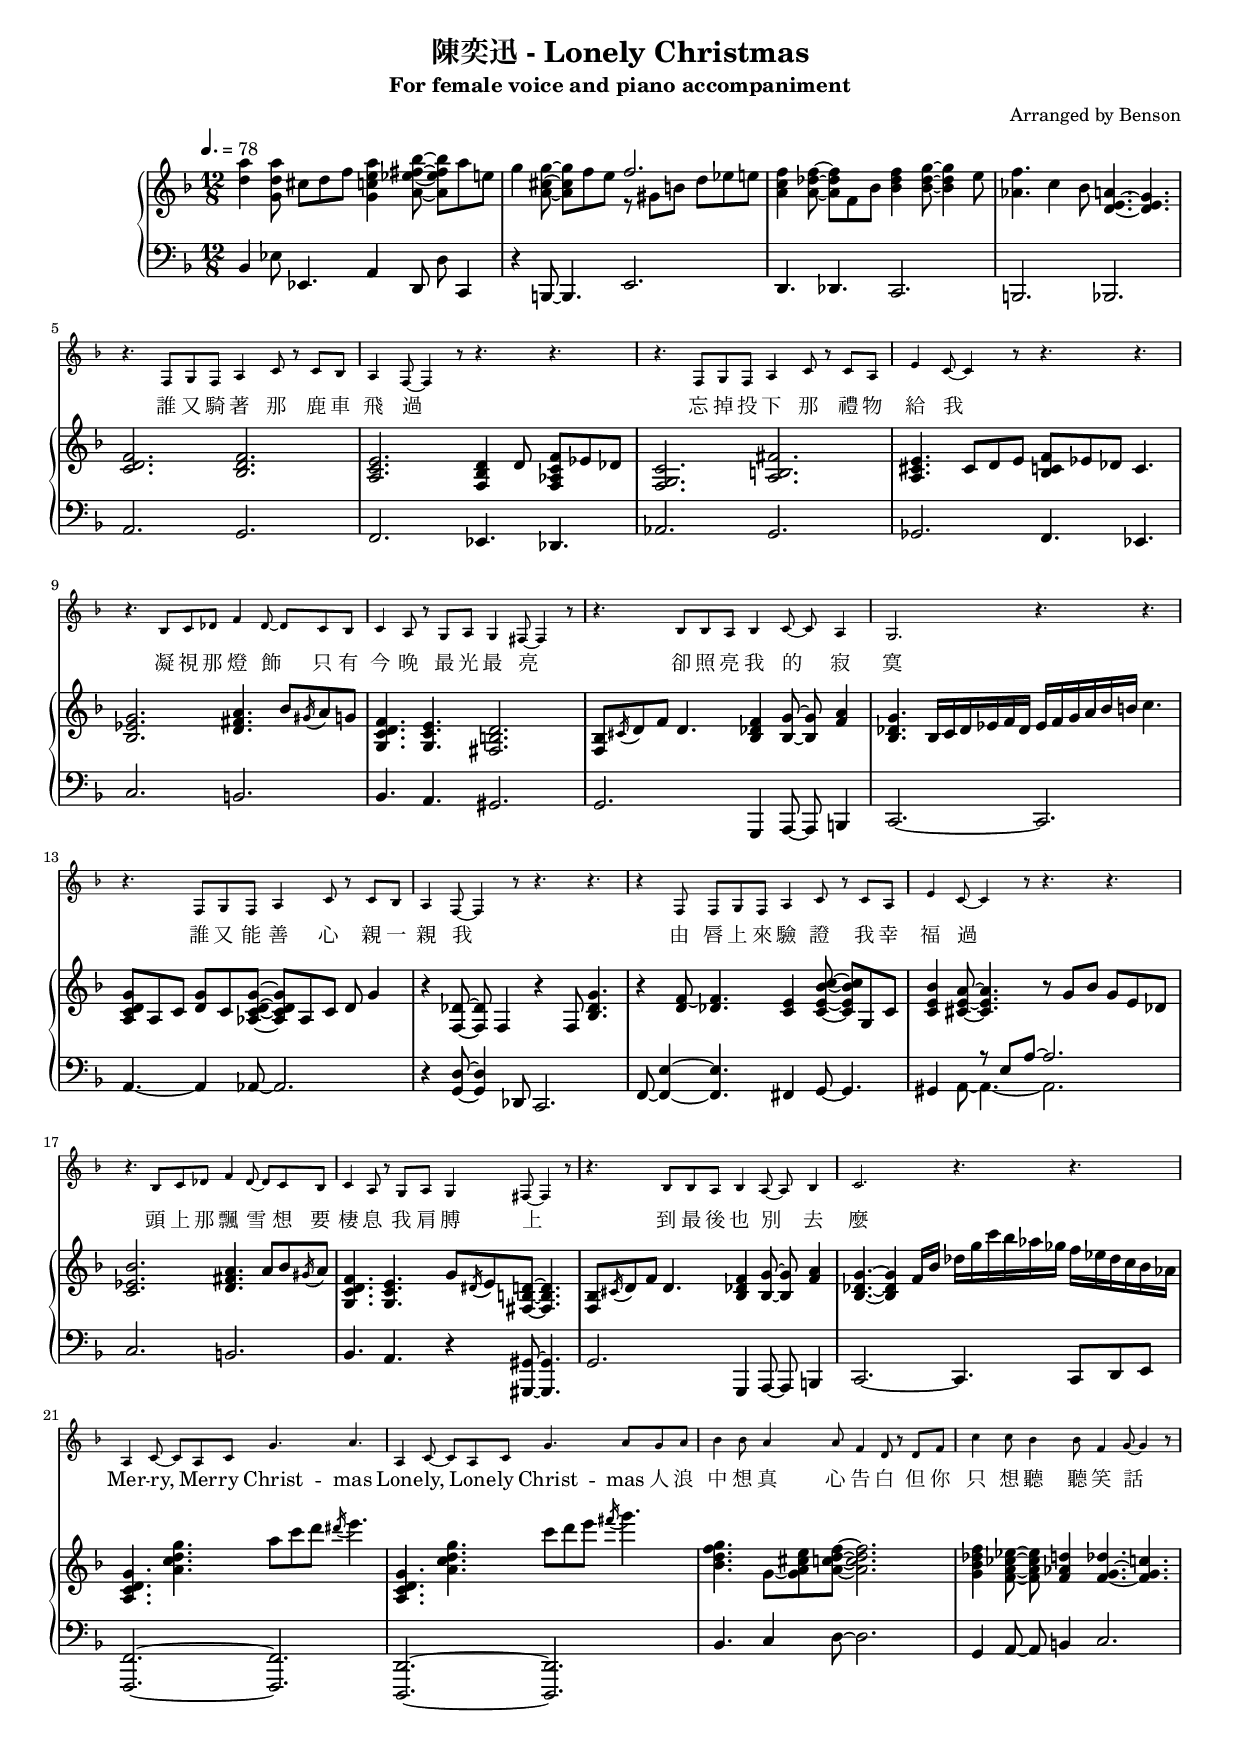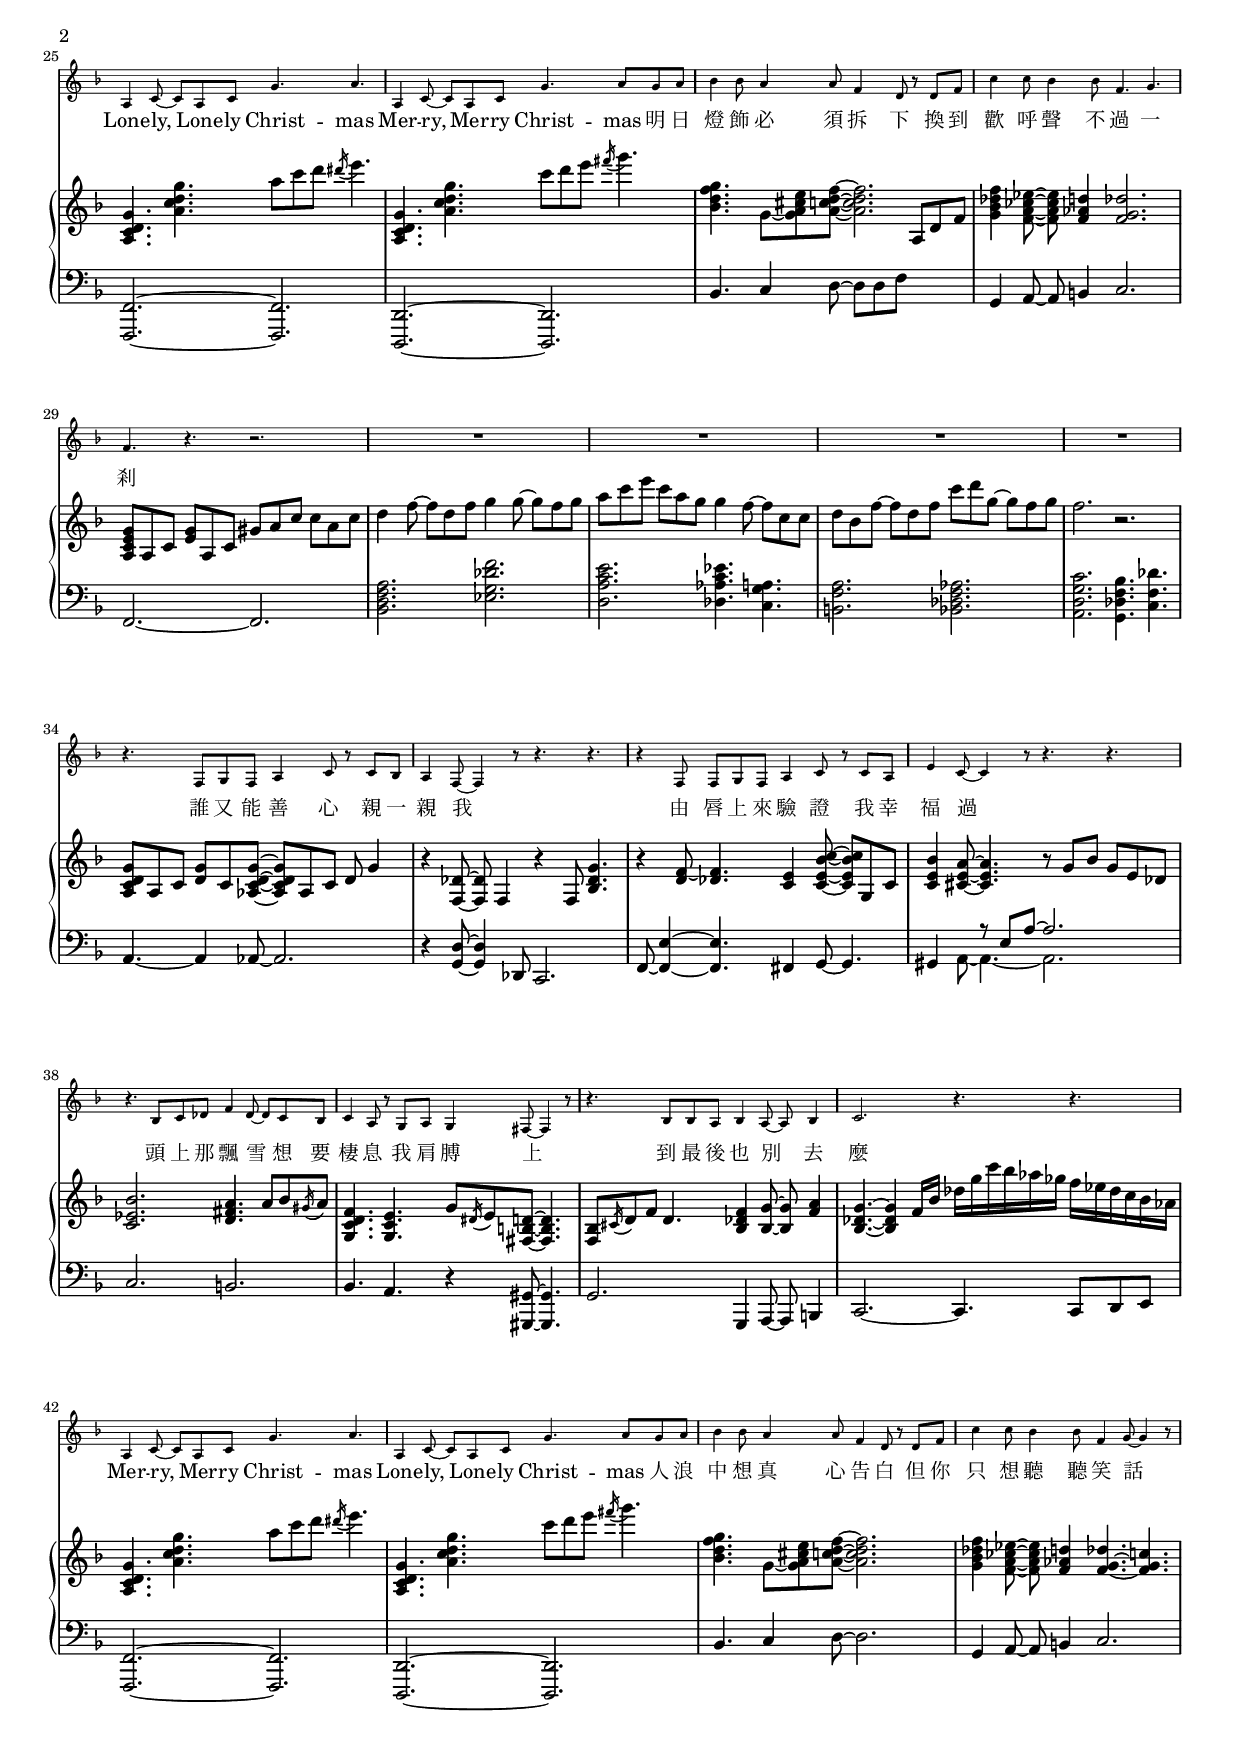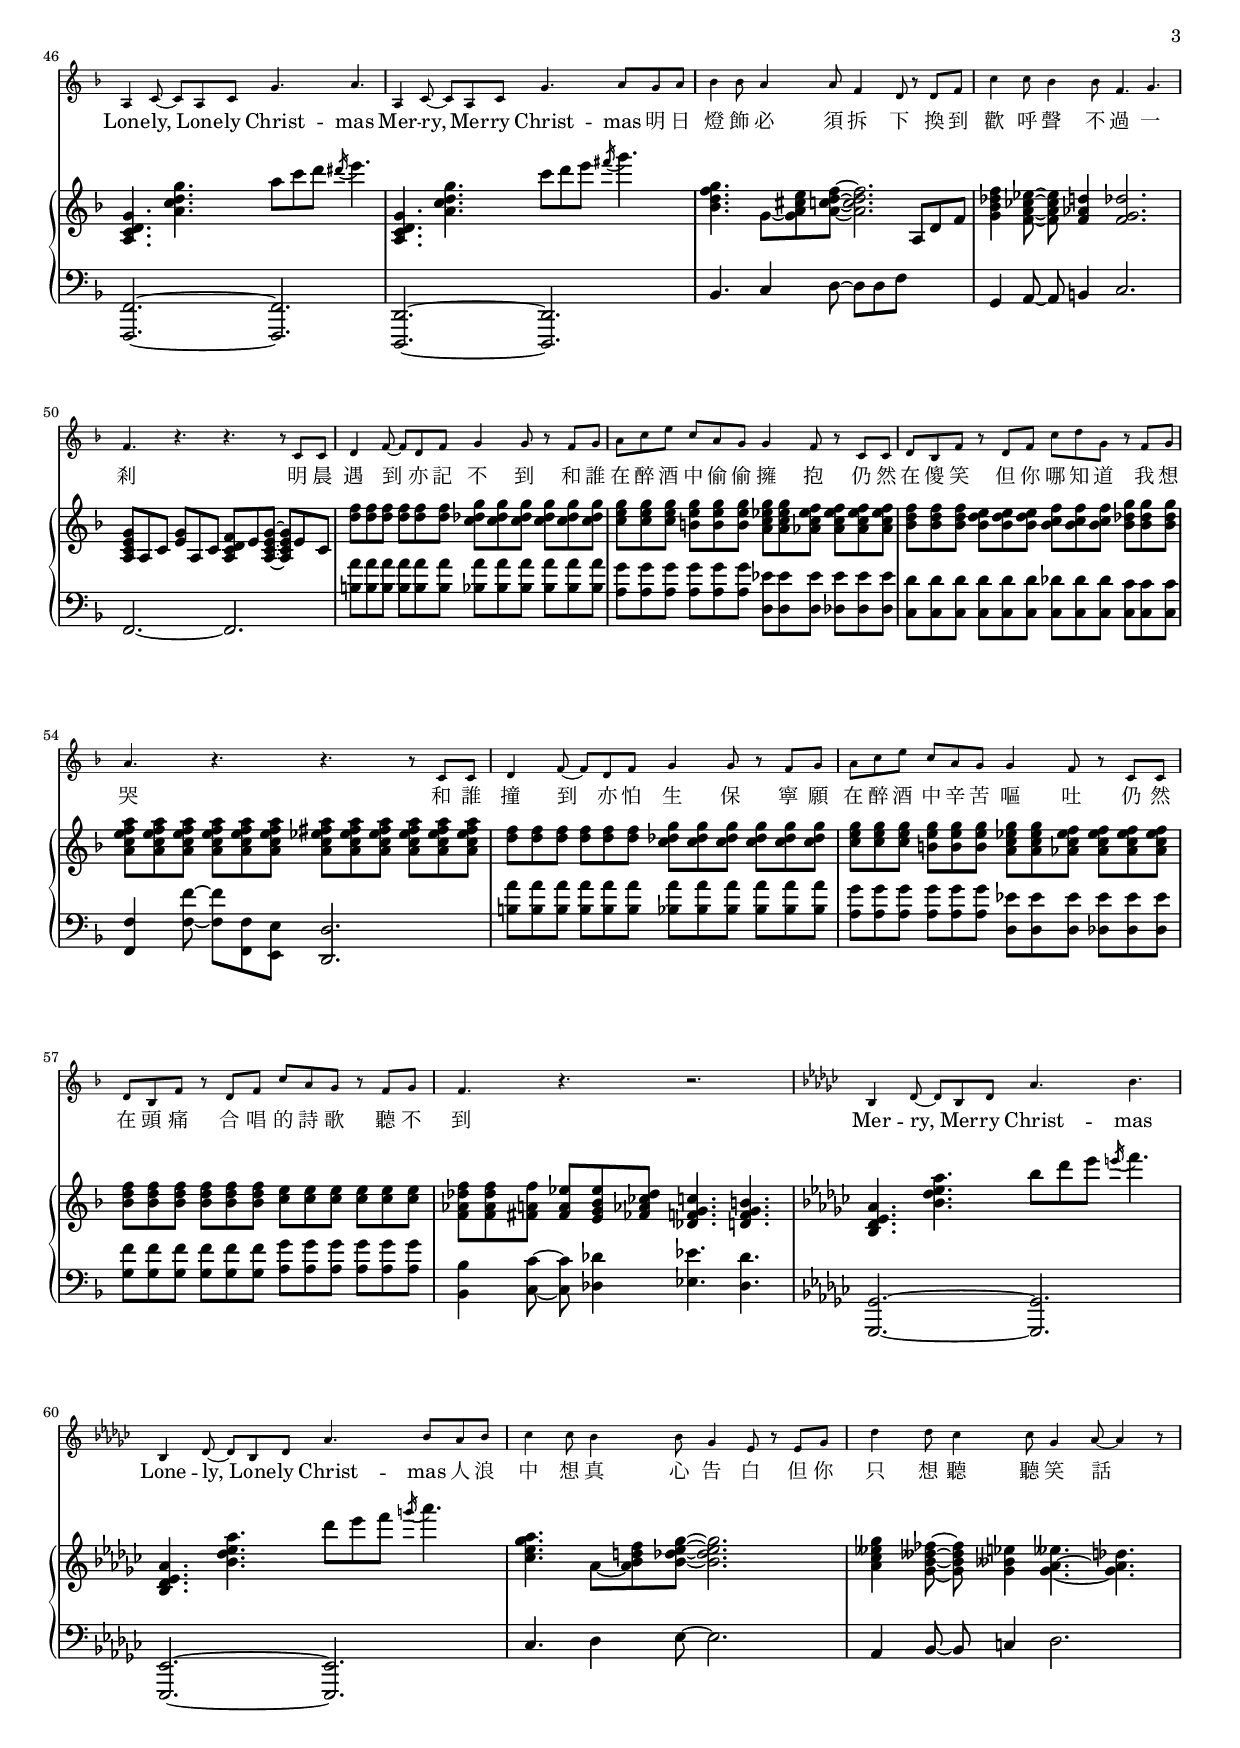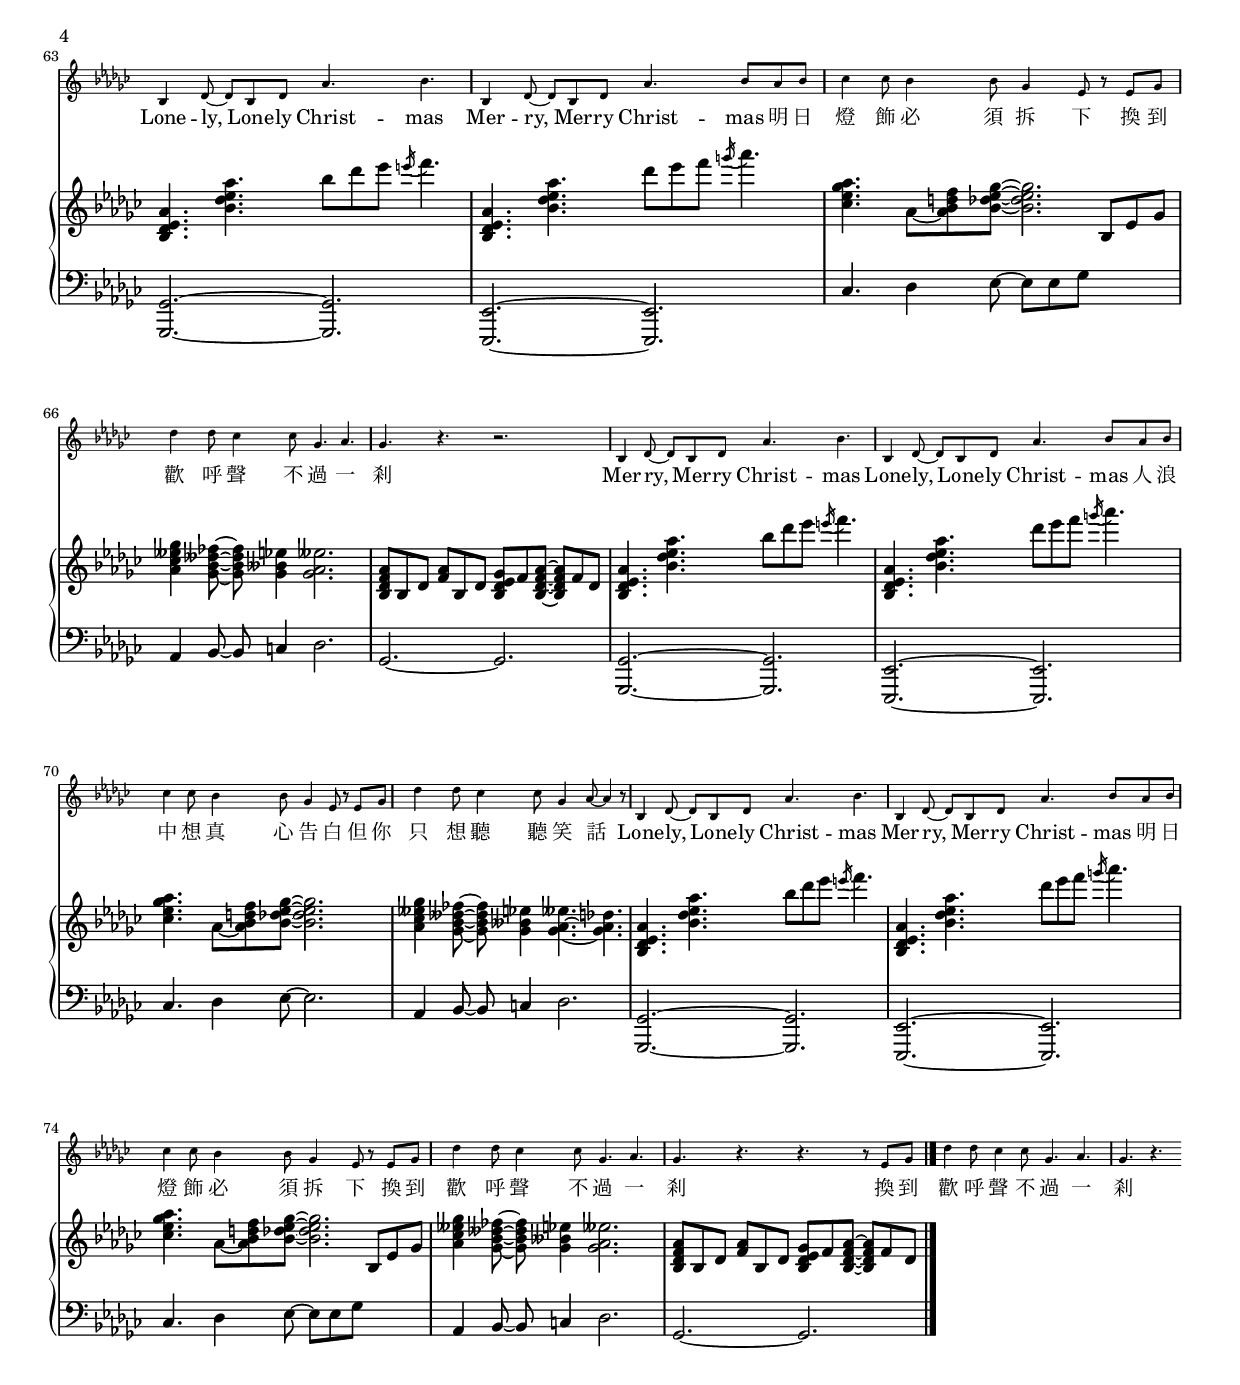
\version "2.18.2"
#(set-global-staff-size 16)

%%%%%%%%%%%%%%%%%%%%%%%%%%%%%%%%%%%%%%%%%%%%%%%%%%%%%%%%%%%%%%%%%%%%%%%%%%%%%%%%%%%%%%%%%%
%%  http://lsr.di.unimi.it/LSR/Item?id=445

%LSR by Jay Anderson.
%modyfied by Simon Albrecht on March 2014.
%=> http://lilypond.1069038.n5.nabble.com/LSR-445-error-td160662.html

#(define (octave-up m t)
 (let* ((octave (1- t))
      (new-note (ly:music-deep-copy m))
      (new-pitch (ly:make-pitch
        octave
        (ly:pitch-notename (ly:music-property m 'pitch))
        (ly:pitch-alteration (ly:music-property m 'pitch)))))
  (set! (ly:music-property new-note 'pitch) new-pitch)
  new-note))

#(define (octavize-chord elements t)
 (cond ((null? elements) elements)
     ((eq? (ly:music-property (car elements) 'name) 'NoteEvent)
       (cons (car elements)
             (cons (octave-up (car elements) t)
                   (octavize-chord (cdr elements) t))))
     (else (cons (car elements) (octavize-chord (cdr elements ) t)))))

#(define (octavize music t)
 (if (eq? (ly:music-property music 'name) 'EventChord)
       (ly:music-set-property! music 'elements (octavize-chord
(ly:music-property music 'elements) t)))
 music)

makeOctaves = #(define-music-function (parser location arg mus) (integer? ly:music?)
 (music-map (lambda (x) (octavize x arg)) (event-chord-wrap! mus)))
%%%%%%%%%%%%%%%%%%%%%%%%%%%%%%%%%%%%%%%%%%%%%%%%%%%%%%%%%%%%%%%%%%%%%%%%%%%%%%%%%%%%%%%%%%


\header {
  title = "陳奕迅 - Lonely Christmas"
  subtitle = "For female voice and piano accompaniment"
  arranger = "Arranged by Benson"
}

upper-prelude = \relative c {
  <a''' e'>4 <d, a' e'>8 gis a c <d, g b e>4 <e bes' cis f>8~ q e' b
  d4 <e, gis d'>8~ q c' b << { c2. } \\ { r8 dis, fis a bes b } >>
  <e, g c>4 <e aes c>8~ q c f <f aes c>4 <f aes d>8~ q4 b8
  <ees, c'>4. g4 f8 <a, b e>4.~ <a b d>
}

lower-prelude = \relative c {
  f4 bes8 bes,4. e4 a,8 a' g,4 r4 fis8~ fis4. b2.
  a4. aes4. g2. fis2. f
}

lower-melodya = \relative c {
  e2. d c bes4. aes
  ees'2. d des c4. bes
  g'2. fis f4. e dis2.
  d2. d,4 e8~ e fis4 g2.~ g2.
}

upper-melodya = \relative c' {
  \clef treble
  <g' a c>2. <f a c> <e g b> <c f a>4 a'8 <c, ees g c>8 bes' aes
  <c, d g>2. <e fis cis'> <e gis b>4. gis8 a b <f g c>8 bes aes g4.
  <f bes d>2. <a cis e>4. f'8 \acciaccatura dis16 e8 d <d, g a c>4. <d g b> <cis fis a>2.
  <c f>8 \acciaccatura gis'16 a8 c a4. <f aes c>4 <f d'>8~ q <c' e>4 <f, aes d>4.
  f16 g aes bes c aes bes c d e f fis g4.
}

lower-melodya-dash = \relative c {
  e4.~ e4 ees8~ ees2.
  r4 <d a'>8~ q4 aes8 g2.
  c8~ <c b'>4~ q4. cis4 d8~ d4. dis4 << { s8 r8 b' e~ e2. } \\ { e,8~ e4.~ e2. } >>
  g2. fis f4. e r4 <dis dis,>8~ q4.
  d2. d,4 e8~ e fis4 g2.~ g4. g8 a b
}

upper-melodya-dash = \relative c' {
  <e g a d>8 e g <a d> g <ees g a d>~ q ees g a d4
  r4 <c, aes'>8~ q8 c4 r4 c8 <f aes d>4.
  r4 <a c>8~ <aes c>4. <g b>4 <g b f' g>8~ q8 d8 g <g b f'>4 <gis b e>8~ q4. r8 d' f d b aes
  <g bes f'>2. <a cis e>4. e'8 f \acciaccatura dis16 e8 <d, g a c>4. <d g b> d'8 \acciaccatura ais16 b8 <cis, fis a>8~ q4.
  <c f>8 \acciaccatura gis'16 a8 c a4. <f aes c>4 <f d'>8~ q <c' e>4 <f, aes d>4.~ q4
  c'16 f aes d g f ees des c bes aes g f ees
}

lower-melodyb = \relative c, {
  <c c'>2.~ q
  <a a'>~ q
  f''4. g4 a8~ a2.
  d,4 e8~ e fis4 g2.
  <c,, c'>2.~ q
  <a a'>~ q
  f''4. g4 a8~ a a c \change Staff = "right" e a c
  \change Staff = "left"
  d,,4 e8~ e fis4 g2. c,2.~ c
}

upper-melodyb = \relative c {
  % \clef bass % depending on transpoing interval
  <e' g a d>4.
  % \clef treble % depending on transpoing interval
  <e' g a d>4. e'8 g a \acciaccatura ais16 b4.
  % \clef bass % depending on transpoing interval
  <e,,, g a d>4.
  % \clef treble % depending on transpoing interval
  <e' g a d>4. g'8 a b \acciaccatura cis16 d4.
  <f,, a c d>4. d8~ <d e gis b>8 <e g a c>8~ q2.
  <d f aes c>4 <c e ges bes>8~ q <c ees a>4 <c d aes'>4.~ <c d g>
  % \clef bass % depending on transpoing interval
  <e, g a d>4.
  % \clef treble % depending on transpoing interval
  <e' g a d>4. e'8 g a \acciaccatura ais16 b4.
  % \clef bass % depending on transpoing interval
  <e,,, g a d>4.
  % \clef treble % depending on transpoing interval
  <e' g a d>4. g'8 a b \acciaccatura cis16 d4.
  <f,, a c d>4. d8~ <d e gis b>8 <e g a c>8~ q2.
  <d f aes c>4 <c e ges bes>8~ q <c ees a>4 <c d aes'>2.
  <e, g b d>8 e g <b d> e, g
}

upper-melodyb-end-a = \relative c' {
  <e g a c>8 b' <e, g b d>8~ q b' g
}

upper-episode = \relative c'' {
  dis8 e g g e g
  a4 c8~ c a c
  d4 d8~ d c d
  e g b g e d
  d4 c8~ c g g
  a f c'~ c a c
  g' a d,~ d c d
  c2. r2.
}

lower-episode = \relative c {
  <f a c e>2.
  <bes d aes' c>
  <a e' g b>
  <aes ees' g bes>4. <g d' e>
  <fis c' e>2.
  <f aes c ees>
  <e a d g>2.
  <d aes' c f>4.
  <g c aes'>
}

lower-melodyc = \relative c' {
  <fis e'>8 q q q q q
  <f e'>8 q q q q q
  <e d'>8 q q q q q
  <a, bes'>8 q q <aes bes'> q q
  <g a'> q q q q q
  <g aes'> q q <g g'> q q
  <c, c'>4 <c' c'>8~ q <c, c'> <b b'>
  <a a'>2.

  <fis'' e'>8 q q q q q
  <f e'>8 q q q q q
  <e d'>8 q q q q q
  <a, bes'>8 q q <aes bes'> q q
  <d c'> q q q q q
  <e d'> q q q q q
  <f, f'>4 <g g'>8~ q <aes aes'>4
  <bes bes'>4. <aes aes'>
}

upper-melodyc = \relative c''' {
  <a c>8 q q q q q
  <g aes d>8 q q q q q
  <g b d> q q <fis b d> q q
  <e g bes d> q <ees g bes c> q q q
  <f a c> q q <f a b> q q
  <f g c> q q <f aes d> q q
  <e g b c e> q q q q q
  <e g bes cis e> q q q q q

  <a c>8 q q q q q
  <g aes d>8 q q q q q
  <g b d> q q <fis b d> q q
  <e g bes d> q <ees g bes c> q q q
  <f a c> q q q q q
  <g b> q q q q q
  <c, ees aes c> q <cis e c'> <cis e bes'> <b d f bes> <ces ees ges aes>
  <aes c d g>4. <a c d fis>
}

upper-midi = \relative c' {
  \set Staff.pedalSustainStyle = #'bracket
  \key c \major
  \clef treble
  \tempo 4. = 78
  \time 12/8
  \upper-prelude
  \upper-melodya
  \upper-melodya-dash
  \upper-melodyb
  \upper-episode
  \upper-melodya-dash
  \upper-melodyb
  \upper-melodyb-end-a
  \upper-melodyc
  \key des \major
  \transpose c des {
    \upper-melodyb
    \upper-melodyb-end-a
    \upper-melodyb
    \upper-melodyb-end-a
  }
  \bar "|."
}

upper-print = \relative c' {
  \set Staff.pedalSustainStyle = #'bracket
  \key c \major
  \clef treble
  \tempo 4. = 78
  \time 12/8
  \upper-prelude
  \upper-melodya
  \upper-melodya-dash
  \upper-melodyb
  \upper-episode
  \upper-melodya-dash
  \upper-melodyb
  \upper-melodyb-end-a
  \upper-melodyc
  \key des \major
  \transpose c des {
    \upper-melodyb
    \upper-melodyb-end-a
    \upper-melodyb
    \upper-melodyb-end-a
  }
  \bar "|."
}

lower-midi = \relative c {
  \set Staff.pedalSustainStyle = #'bracket
  \key c \major
  \clef bass
  \time 12/8
  \lower-prelude
  \lower-melodya
  \lower-melodya-dash
  \lower-melodyb
  \lower-episode
  \lower-melodya-dash
  \lower-melodyb
  \lower-melodyc
  \key des \major
  \transpose c des { \lower-melodyb }
  \transpose c des { \lower-melodyb }
  \bar "|."
}

lower-print = \relative c {
  \set Staff.pedalSustainStyle = #'bracket
  \key c \major
  \clef bass
  \time 12/8
  \lower-prelude
  \lower-melodya
  \lower-melodya-dash
  \lower-melodyb
  \lower-episode
  \lower-melodya-dash
  \lower-melodyb
  \lower-melodyc
  \key des \major
  \transpose c des { \lower-melodyb }
  \transpose c des { \lower-melodyb }
  \bar "|."
}

dynamics = {
  s1
}

guitarchords = \chordmode {
}

lyricsmain = \lyricmode {
  誰 又 騎 著 那 鹿 車 飛 過
  忘 掉 投 下 那 禮 物 給 我
  凝 視 那 燈 飾 只 有 今 晚 最 光 最 亮
  卻 照 亮 我 的 寂 寞

  誰 又 能 善 心 親 一 親 我
  由 唇 上 來 驗 證 我 幸 福 過
  頭 上 那 飄 雪 想 要 棲 息 我 肩 膊 上
  到 最 後 也 別 去 麼

  Mer -- ry, Mer -- ry Christ -- mas
  Lone -- ly, Lone -- ly Christ -- mas
  人 浪 中 想 真 心 告 白
  但 你 只 想 聽 聽 笑 話
  Lone -- ly, Lone -- ly Christ -- mas
  Mer -- ry, Mer -- ry Christ -- mas
  明 日 燈 飾 必 須 拆 下
  換 到 歡 呼 聲 不 過 一 剎

  誰 又 能 善 心 親 一 親 我
  由 唇 上 來 驗 證 我 幸 福 過
  頭 上 那 飄 雪 想 要 棲 息 我 肩 膊 上
  到 最 後 也 別 去 麼

  Mer -- ry, Mer -- ry Christ -- mas
  Lone -- ly, Lone -- ly Christ -- mas
  人 浪 中 想 真 心 告 白
  但 你 只 想 聽 聽 笑 話
  Lone -- ly, Lone -- ly Christ -- mas
  Mer -- ry, Mer -- ry Christ -- mas
  明 日 燈 飾 必 須 拆 下
  換 到 歡 呼 聲 不 過 一 剎

  明 晨 遇 到 亦 記 不 到 和 誰 在 醉 酒 中 偷 偷 擁 抱
  仍 然 在 傻 笑 但 你 哪 知 道 我 想 哭
  和 誰 撞 到 亦 怕 生 保 寧 願 在 醉 酒 中 辛 苦 嘔 吐
  仍 然 在 頭 痛 合 唱 的 詩 歌 聽 不 到

  Mer -- ry, Mer -- ry Christ -- mas
  Lone -- ly, Lone -- ly Christ -- mas
  人 浪 中 想 真 心 告 白
  但 你 只 想 聽 聽 笑 話
  Lone -- ly, Lone -- ly Christ -- mas
  Mer -- ry, Mer -- ry Christ -- mas
  明 日 燈 飾 必 須 拆 下
  換 到 歡 呼 聲 不 過 一 剎

  Mer -- ry, Mer -- ry Christ -- mas
  Lone -- ly, Lone -- ly Christ -- mas
  人 浪 中 想 真 心 告 白
  但 你 只 想 聽 聽 笑 話
  Lone -- ly, Lone -- ly Christ -- mas
  Mer -- ry, Mer -- ry Christ -- mas
  明 日 燈 飾 必 須 拆 下
  換 到 歡 呼 聲 不 過 一 剎

  換 到 歡 呼 聲 不 過 一 剎
}

melodya = \relative c' {
  r4. c8 d c e4 g8 r g f e4 c8~ c4 r8 r4. r4.
  r4. c8 d c e4 g8 r g e b'4 g8~ g4 r8 r4. r4.
  r4. f8 g aes c4 aes8~ aes g f g4 e8 r d e d4 cis8~ cis4 r8
  r4. f8 f e f4 g8~ g8 e4 d2. r4. r4.
}

melodya-dash = \relative c' {
  r4. c8 d c e4 g8 r g f e4 c8~ c4 r8 r4. r4.
  r4 c8 c d c e4 g8 r g e b'4 g8~ g4 r8 r4. r4.
  r4. f8 g aes c4 aes8~ aes g f g4 e8 r d e d4 cis8~ cis4 r8
  r4. f8 f e f4 e8~ e8 f4 g2. r4. r4.
}

melodyb = \relative c' {
  e4 g8~ g e g d'4. e
  e,4 g8~ g e g d'4. e8 d e
  f4 f8 e4 e8 c4 a8 r
  a c g'4 g8 f4 f8 c4 d8~ d4 r8
  e,4 g8~ g e g d'4. e
  e,4 g8~ g e g d'4. e8 d e
  f4 f8 e4 e8 c4 a8 r
  a c g'4 g8 f4 f8 c4. d c4. r4.
}

melodyc = \relative c'' {
  r4. r8 g g
  a4 c8~ c a c d4 d8 r c d e g b g e d d4 c8 r g g
  a f c' r a c g' a d, r c d e4. r4. r4. r8 g, g
  a4 c8~ c a c d4 d8 r c d e g b g e d d4 c8 r g g
  a f c' r a c g' e d r c d c4. r4. r2.
}

melody-last = \relative c'' {
  r4. r8
  a c g'4 g8 f4 f8 c4. d c4. r4.
}

melody = \relative c' {
  \key c \major
  \clef treble
  \time 12/8
  R1.*4
  \melodya
  \melodya-dash
  \melodyb r2.
  R1.*4
  \melodya-dash
  \melodyb
  \melodyc
  \key des \major
  \transpose c des { \melodyb r2. }
  \transpose c des { \melodyb }
  \transpose c des { \melody-last }
}

melody-transposed = \transpose c f, { \melody }
upper-midi-transposed = \transpose c f, { \upper-midi }
lower-midi-transposed = \transpose c f, { \lower-midi }
upper-print-transposed = \transpose c f, { \upper-print }
lower-print-transposed = \transpose c f, { \lower-print }

\book {
\score {
  <<
    % \new ChordNames {
      % \guitarchords
    % }
    \new Staff = "melodystaff" <<
      \set Staff.midiInstrument = #"electric guitar (clean)"
      \set Staff.instrumentName = #"Voice"
      \set Staff.midiMinimumVolume = #0.5
      \set Staff.midiMaximumVolume = #0.6
      \new Voice = "melody" {
        \melody-transposed
      }
      \context Lyrics = "lyrics" { \lyricsto "melody" { \lyricsmain } }
    >>
    \new PianoStaff <<
      \set Staff.midiInstrument = #"acoustic grand"
      \set Staff.instrumentName = #"Piano"
      \new Staff = "right" {
        \set Staff.midiMinimumVolume = #0.9
        \set Staff.midiMaximumVolume = #1
        \upper-midi-transposed
      }
      \new Staff = "left" {
        \set Staff.midiMinimumVolume = #0.9
        \set Staff.midiMaximumVolume = #1
        \lower-midi-transposed
      }
    >>
  >>
  \midi {
    \context {
      \ChordNameVoice \remove Note_performer
    }
  }
}
}
\book {
\score {
  <<
    \new ChordNames {
      \set chordChanges = ##t
      % \guitarchords
    }
    \new Staff = "melodystaff" \with {
      fontSize = #-3
      \override StaffSymbol.staff-space = #(magstep -3)
      \override StaffSymbol.thickness = #(magstep -3)
    }
    <<
      \set Staff.midiInstrument = #"choir aahs"
      \set Staff.instrumentName = #"Voice"
      \new Voice = "melody" {
        \melody-transposed
      }
      \context Lyrics = "lyrics" { \lyricsto "melody" { \lyricsmain } }
    >>
    \new PianoStaff <<
      \set Staff.midiInstrument = #"acoustic grand"
      \set Staff.instrumentName = #"Piano"
      \new Staff = "right" { \upper-print-transposed }
      \new Dynamics = "Dynamics_pf" \dynamics
      \new Staff = "left" { \lower-print-transposed }
    >>
  >>
  \layout {
    \context {
      % add the RemoveEmptyStaffContext that erases rest-only staves
      \Staff \RemoveEmptyStaves
    }
    \context {
      % add the RemoveEmptyStaffContext that erases rest-only staves
      \Dynamics \RemoveEmptyStaves
    }
    \context {
      \Score
      % Remove all-rest staves also in the first system
      \override VerticalAxisGroup.remove-first = ##t
      % If only one non-empty staff in a system exists, still print the starting bar
      \override SystemStartBar.collapse-height = #1
    }
    \context {
      \ChordNames
      \override ChordName #'font-size = #-3
    }
  }
}
}
